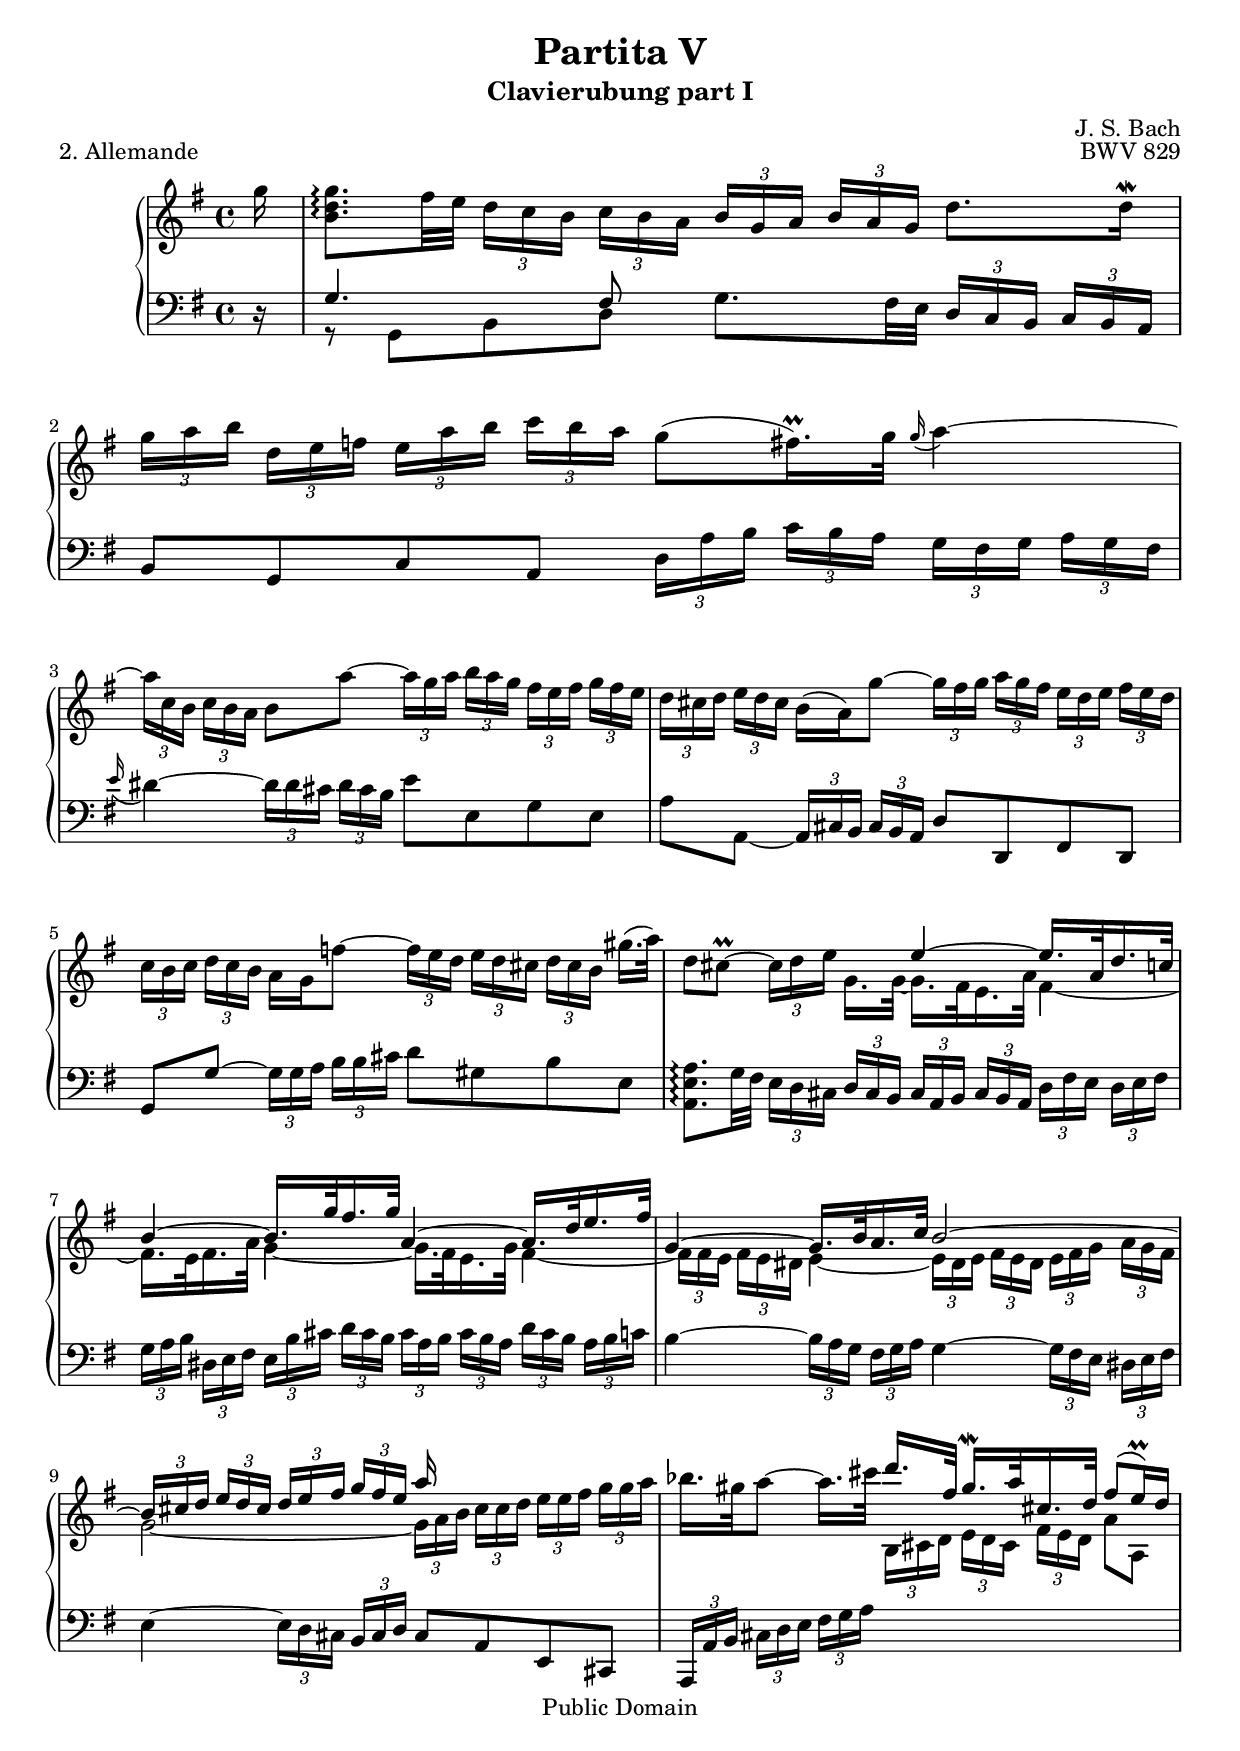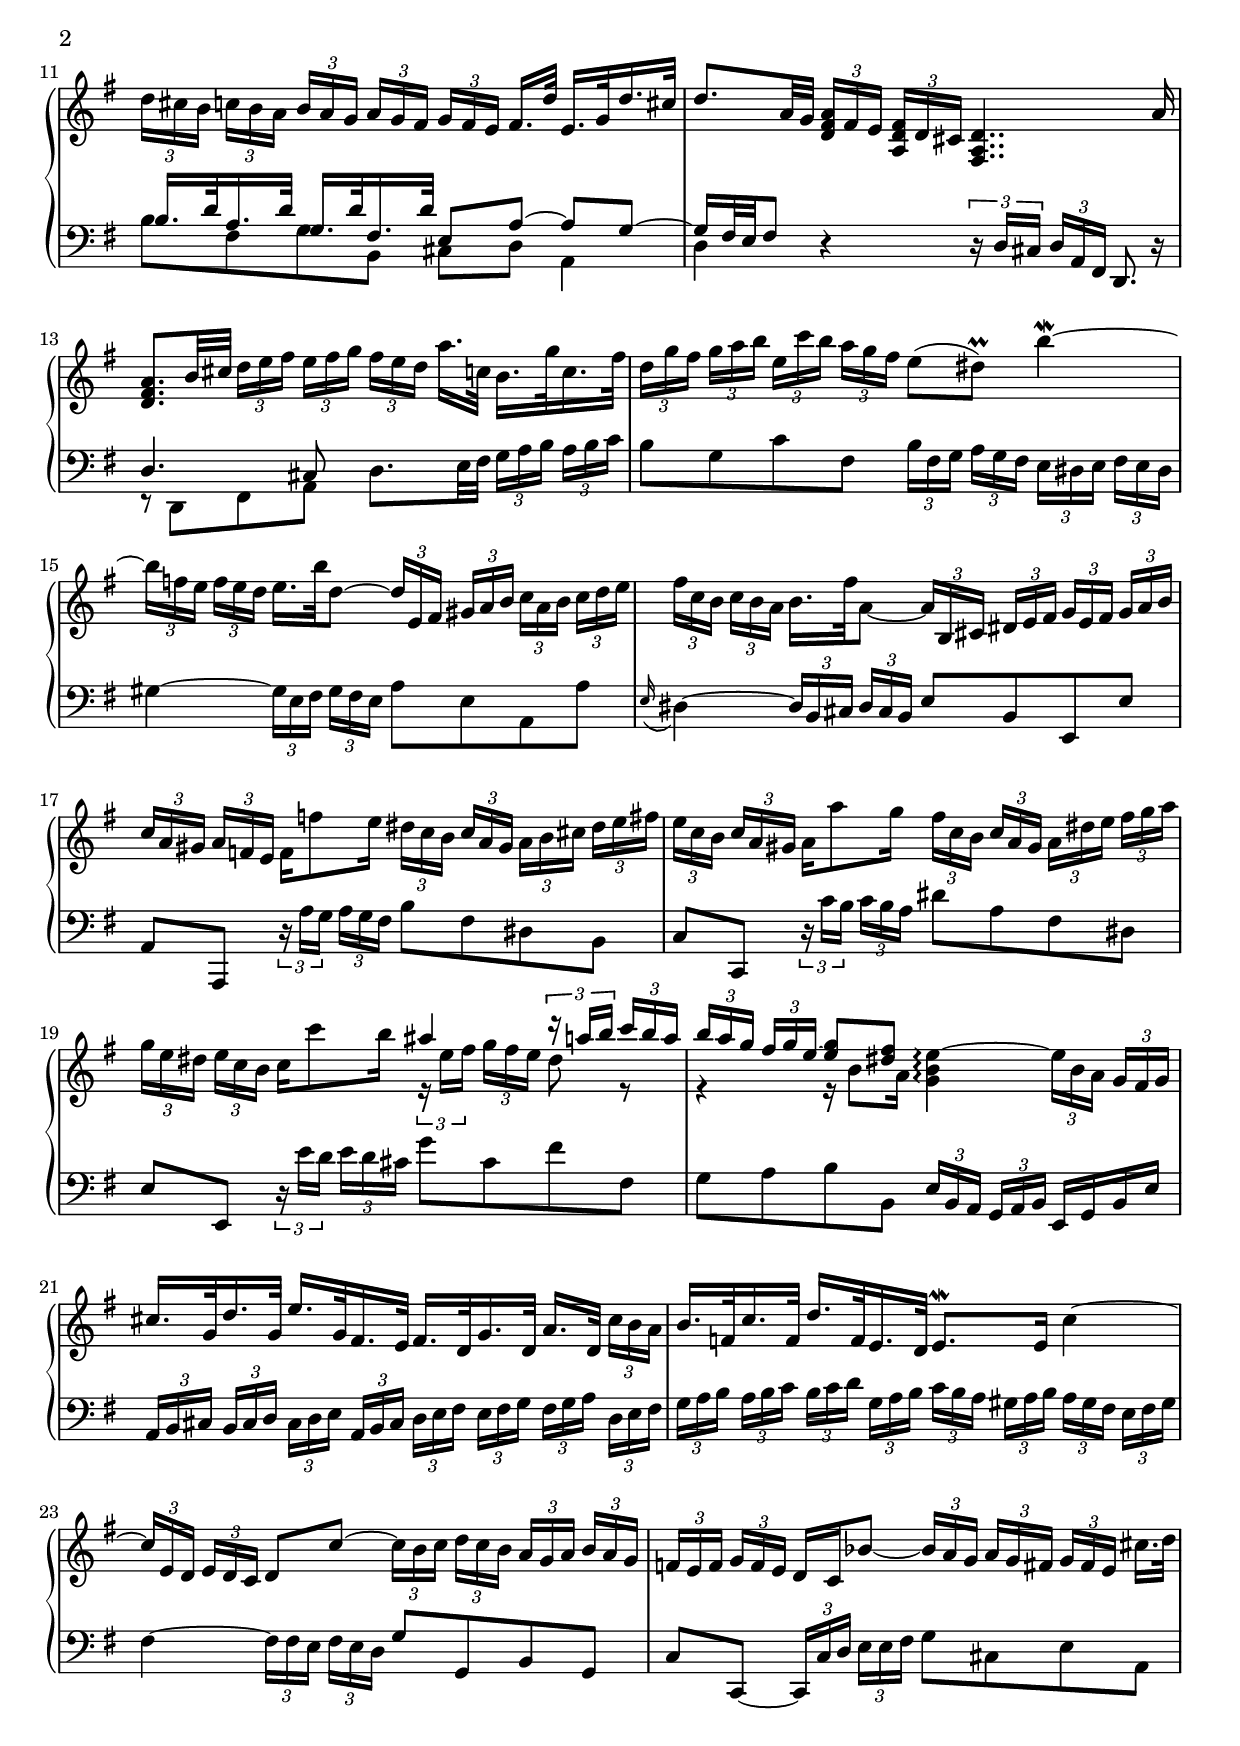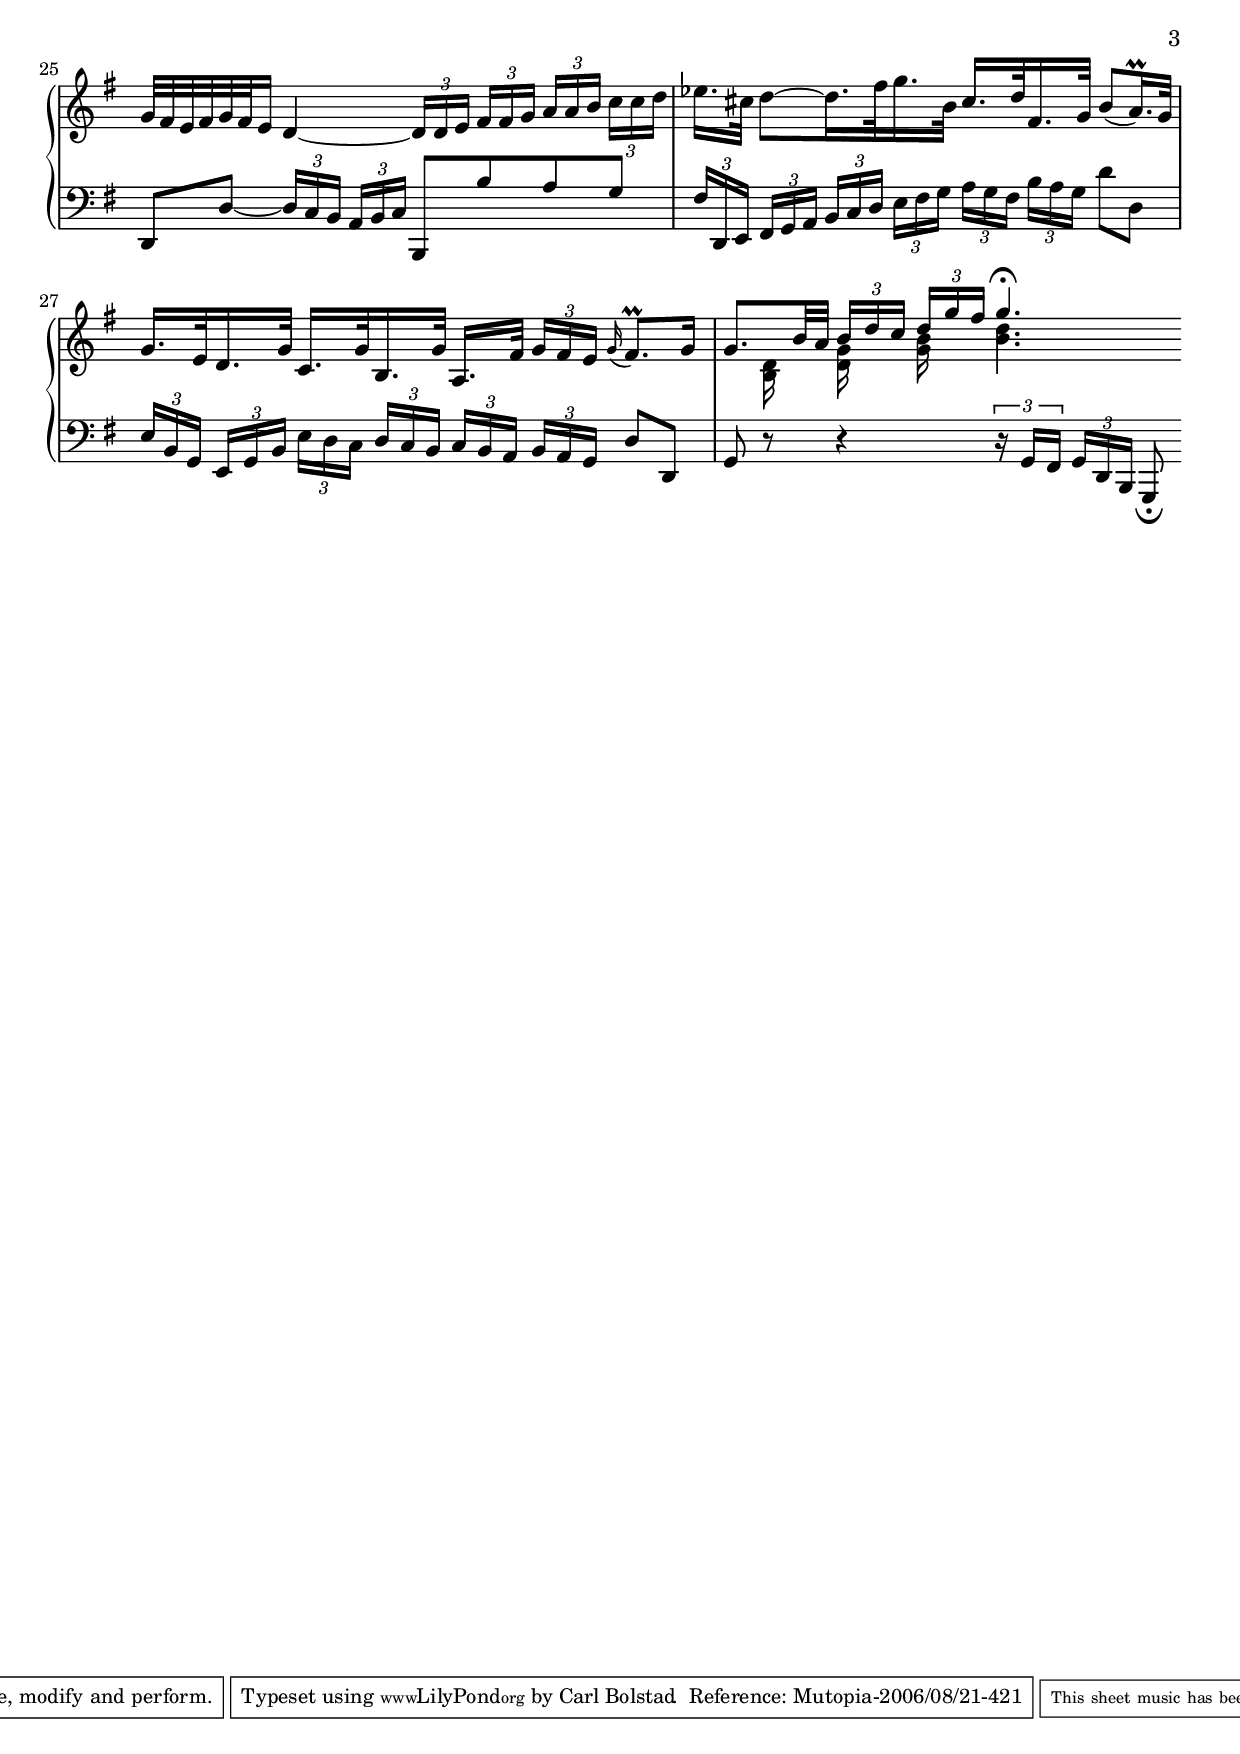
% This is the file to bring together all 7 movements of Partita #5.
% Engraved by LilyPond, edited by Carl M. Bolstad on 4/18/2004.

\version "2.7.40"

\header {
  title = "Partita V"
  subtitle = "Clavierubung part I"
  composer = "J. S. Bach"
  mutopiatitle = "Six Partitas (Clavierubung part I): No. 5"
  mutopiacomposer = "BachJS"
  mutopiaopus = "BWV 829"
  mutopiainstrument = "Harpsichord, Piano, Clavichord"
  date = "1731"
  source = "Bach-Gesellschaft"
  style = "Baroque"
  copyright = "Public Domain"
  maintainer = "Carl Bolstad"
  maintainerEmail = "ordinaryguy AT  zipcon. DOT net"
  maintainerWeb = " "
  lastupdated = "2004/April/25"
  opus = "BWV 829"
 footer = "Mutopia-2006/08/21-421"
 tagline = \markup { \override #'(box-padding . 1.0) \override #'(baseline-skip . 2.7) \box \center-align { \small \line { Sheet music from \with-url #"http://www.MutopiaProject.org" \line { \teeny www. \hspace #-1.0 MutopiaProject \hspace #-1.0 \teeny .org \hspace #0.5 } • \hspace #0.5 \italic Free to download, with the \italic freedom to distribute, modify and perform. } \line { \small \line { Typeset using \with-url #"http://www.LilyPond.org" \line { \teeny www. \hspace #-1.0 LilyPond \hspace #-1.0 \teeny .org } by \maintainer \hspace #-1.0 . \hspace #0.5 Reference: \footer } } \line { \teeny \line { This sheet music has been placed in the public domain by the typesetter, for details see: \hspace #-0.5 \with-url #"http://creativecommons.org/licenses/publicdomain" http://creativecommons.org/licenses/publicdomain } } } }
}


% Second movemet, the Allemande:

%{ Bach Partita #5, 2nd movement, Allemande.
Set for Mutopia by Carl M. Bolstad 
starting on March 28, 2004
%}

% some headers, like the LilyPond version this was made with:

\version "2.7.40"

% The following file is so I can write things
% like fs for f# and bf for b-flat.
\include "english.ly"


%*****************************************************************************
% Then, the note constants:
%*****************************************************************************

% Right Hand notes:

RightHandNotes = {
  {
  \relative g'' {
  \partial 16*1 g16
  <g d b>8.\arpeggio fs32 e \times 2/3 { d16[ c b] } \times 2/3 { c[ b a] } 
        \times 2/3 { b[ g a] } \times 2/3 { b[ a g] } d'8.[ d16]\mordent

 \override TupletBracket #'number-visibility % number-visibility is deprecated. Tune the TupletNumber instead
 = ##f  % to turn off all those 3's!

  \times 2/3 { g16[ a b] } \times 2/3 { d,[ e f] } \times 2/3 { e[ a b] } \times 2/3 { c[ b a] } 
        g8( fs16.)\prall g32 \appoggiatura g16 a4~
  \times 2/3 { a16[ c, b] } \times 2/3 { c[ b a] } b8[ a']~ \times 2/3 { a16[ g a] } \times 2/3 { b[ a g] } 
        \times 2/3 { fs[ e fs] } \times 2/3 { g[ fs e] }
  \times 2/3 { d[ cs d] } \times 2/3 { e[ d cs] } b16( a) g'8~ \times 2/3 { g16[ fs g] } 
        \times 2/3 { a[ g fs] } \times 2/3 { e[ d e] } \times 2/3 { fs[ e d] }
% RH meas 5:
  \times 2/3 { c[ b c] } \times 2/3 { d[ c b] } a16 g f'8~ \times 2/3 { f16[ e d] } \times 2/3 { e[ d cs] }
        \times 2/3 { d[ cs b] } gs'16.[( a32])
  d,8 cs~\prall  \times 2/3 { cs16[ d e] } 
% starting here (middle of measure 6), two voices in the right hand:
           << {

              \override TupletBracket #'number-visibility % number-visibility is deprecated. Tune the TupletNumber instead
 = ##f  % to turn off all those 3's!

                s8 e4~ e16.[ a,32 d16. c32]
                b4~ b16.[ g'32 fs16. g32] a,4~ a16.[ d32 e16. fs32]
                g,4~ g16.[ b32 a16. c32] b2~
                \times 2/3 { b16[ cs d] }  \times 2/3 { e[ d cs] } \times 2/3 { d[ e fs] } 
                  \times 2/3 { g[ fs e] } a s % This is where the top voice ends.
              }
           \\  % This shows where the other voice starts.
              { 

              \override TupletBracket #'number-visibility % number-visibility is deprecated. Tune the TupletNumber instead
 = ##f  % to turn off all those 3's!

                g,16.[ g32~] g16.[ fs32 e16. a32] fs4~
                fs16.[ e32 fs16. a32] g4~ g16.[ fs32 e16. g32] fs4~
                \times 2/3 { fs16[ fs e] }  \times 2/3 { fs[ e ds] } e4~ \times 2/3 { e16[ ds e] } 
                    \times 2/3 { fs[ e ds] } \times 2/3 { e[ fs g] } \times 2/3 { a[ g fs] }
                g2~ \times 2/3 { g16[ a b] }
              }
           >> % end of the two-voice section, middle of measure 9.
 \times 2/3 { cs16[ cs d] } \times 2/3 { e[ e fs] } \times 2/3 { g[ g a] }
% RH meas 10:
  bf16. gs32 a8~ a16. cs32 
    % here we have two voices in the upper staff again:
      << 
         { d16. fs,32 gs16.\mordent a32 cs,16. d32 fs8\( e16\)\prall d } 
        \\  

              \override TupletBracket #'number-visibility % number-visibility is deprecated. Tune the TupletNumber instead
 = ##f  % to turn off all those 3's!

         { \times 2/3 { b,16[ cs d] } \times 2/3 { e[ d cs] } \times 2/3 { fs16[ e d] } a'8[ a,] }
      >>
% RH meas 11, back to a single voice again:
  \times 2/3 { d'16[ cs b] } \times 2/3 { c[ b a] } \times 2/3 { b[ a g] } \times 2/3 { a[ g fs] } \times 2/3 { g[ fs e] }
       fs16.[ d'32] e,16.[ g32 d'16. cs32]
% RH meas 12:
  d8. a32 g \times 2/3 { <a fs d>16[ fs e] } \times 2/3 { <fs d a>[ d cs] } <d a fs>4.. \bar ":|:" a'16
% RH meas 13:
  <a fs d>8. b32 cs \times 2/3 { d16[ e fs] } \times 2/3 { e[ fs g] } \times 2/3 { fs[ e d] } a'16.[ c,32] b16.[ g'32 c,16. fs32]
% RH meas 14:
  \times 2/3 { d16[ g fs] } \times 2/3 { g[ a b] } \times 2/3 { e,[ c' b] } \times 2/3 { a[ g fs] } e8[( ds])\prall b'4~\mordent
% RH meas 15:
  \times 2/3 { b16[ f e] } \times 2/3 { f[ e d] } e16.[ b'32 d,8]~ \times 2/3 { d16[ e, fs] } \times 2/3 { gs[ a b] } 
     \times 2/3 { c[ a b] } \times 2/3 { c[ d e] } 
% RH meas 16:
  \times 2/3 { fs[ c b] } \times 2/3 { c[ b a] } b16.[ fs'32 a,8]~ \times 2/3 { a16[ b, cs] } \times 2/3 { ds[ e fs] }
     \times 2/3 { g[ e fs] } \times 2/3 { g[ a b] }
% RH meas 17:
  \times 2/3 { c[ a gs] } \times 2/3 { a[ f e] } f16[ f'8 e16] \times 2/3 { ds16[ c b] } \times 2/3 { c[ a gs] } \times 2/3 { a[ b
     cs] } \times 2/3 { ds[ e fs] } 
% RH meas 18:
  \times 2/3 { e[ c b] } \times 2/3 { c[ a gs] } a16[ a'8 g16] \times 2/3 { fs[ c b] } \times 2/3 { c[ a gs] } \times 2/3 { a[ ds
     e] } \times 2/3 { fs[ g a] }
% RH meas 19:
  \times 2/3 { g[ e ds] } \times 2/3 { e[ c b] } c16[ c'8 b16] 
% in two voices here:
    <<
              \override TupletBracket #'number-visibility % number-visibility is deprecated. Tune the TupletNumber instead
 = ##f  % to turn off all those 3's!
      { as4 \times 2/3 { r16 a[ b] } \times 2/3 { c[ b a] } 
          % meas 20:
             \times 2/3 { b[ a g] } \times 2/3 { fs[ g e~] } <e g>8 <ds fs>
      }
    \\
      { 
              \override TupletBracket #'number-visibility % number-visibility is deprecated. Tune the TupletNumber instead
 = ##f  % to turn off all those 3's!

          \times 2/3 { r16 e[ fs] } \times 2/3 { g[ fs e] } ds8 r
          % meas 20:
             r4 r16 b8 a16
      }
    >>
  <g b e>4~\arpeggio \times 2/3 { e'16[ b a] } \times 2/3 { g[ fs g] }
% RH meas 21:
  cs16.[ g32 d'16. g,32] e'16.[ g,32 fs16. e32] fs16.[ d32 g16. d32] a'16. d,32 \times 2/3 { cs'16[ b a] }
% RH meas 22:
  b16.[ f32 c'16. f,32] d'16.[ f,32 e16. d32] e8.\mordent e16 c'4~
% RH meas 23:
  \times 2/3 { c16[ e, d] } \times 2/3 { e[ d c] } d8[ c']~ \times 2/3 { c16[ b c] } \times 2/3 { d[ c b] } \times 2/3 { a[ g a] } 
     \times 2/3 { b[ a g] } 
% RH meas 24:
  \times 2/3 { f[ e f] } \times 2/3 { g[ f e] } d c bf'8~ \times 2/3 { bf16[ a g] } \times 2/3 { a[ g fs] } \times 2/3 { g[ fs e] } 
     cs'16.[ d32]
% RH meas 25:
  g,32 fs e fs g fs e16 d4~ \times 2/3 { d16[ d e] } \times 2/3 { fs[ fs g] } \times 2/3 { a[ a b] } \times 2/3 { c[ c d] } 
% RH meas 26:
  ef16. cs32 d8[~ d16. fs32 g16. b,32] cs16.[ d32 fs,16. g32] b8( a16.)\prall g32
% RH meas 27:
  g16.[ e32 d16. g32] c,16.[ g'32 b,16. g'32] a,16.[ fs'32] \times 2/3 { g16[ fs e] } \appoggiatura g16 fs8.[\prall g16]
% RH meas 28, two voices:
  <<
    { 
              \override TupletBracket #'number-visibility % number-visibility is deprecated. Tune the TupletNumber instead
 = ##f  % to turn off all those 3's!
       g8. b32 a \times 2/3 { b16[ d c] } \times 2/3 { d[ g fs] } g4. \fermata }
   \\
              \override TupletBracket #'number-visibility % number-visibility is deprecated. Tune the TupletNumber instead
 = ##f  % to turn off all those 3's!
    { s8 <b,, d>16 s <d g> s <g b> s <b d>4. }
  >>
  \bar ":|"  % this is the end of the piece.
  }
 }
}

% Left Hand notes:

LeftHandNotes = {
  {
  \relative g {
  \partial 16*1 r16

 \override TupletBracket #'number-visibility % number-visibility is deprecated. Tune the TupletNumber instead
 = ##t  % turn on the 3's for the 1st measure

  << { g4. fs8 } \\ { r8 g, b d } >> g8. fs32 e \times 2/3 { d16[ c b] } \times 2/3 { c[ b a] } 

 \override TupletBracket #'number-visibility % number-visibility is deprecated. Tune the TupletNumber instead
 = ##f  % turn the 3's back off for the rest of the piece.

  b8 g c a \times 2/3 { d16[ a' b] } \times 2/3 { c[ b a] } \times 2/3 { g[ fs g] } \times 2/3 { a[ g fs] }
  \appoggiatura e'16 ds4~ \times 2/3 { ds16[ ds cs] } \times 2/3 { ds[ cs b] } e8 e, g e
  a a,~ \times 2/3 { a16[ cs b] } \times 2/3 { cs[ b a] } d8 d, fs d
% LH meas 5:
  g g'~ \times 2/3 { g16[ g a] } \times 2/3 { b[ b cs] } d8 gs, b e,
  <a, e' a>8.\arpeggio g'32 fs \times 2/3 { e16[ d cs] } \times 2/3 { d[ cs b] } \times 2/3 { cs[ a b] } \times 2/3 { cs[ b a] }
      \times 2/3 { d[ fs e] } \times 2/3 { d[ e fs] }
% LH meas 7:
  \times 2/3 { g[ a b] } \times 2/3 { ds,[ e fs] } \times 2/3 { e[ b' cs] } \times 2/3 { d[ cs b] } 
      \times 2/3 { cs[ a b] } \times 2/3 { cs[ b a] } \times 2/3 { d[ cs b] } \times 2/3 { a[ b c] }
% LH meas 8:
  b4~ \times 2/3 { b16[ a g] } \times 2/3 { fs[ g a] } g4~ \times 2/3 { g16[ fs e] } \times 2/3 { ds[ e fs] }
% LH meas 9:
  e4~ \times 2/3 { e16[ d cs] } \times 2/3 { b[ cs d] } cs8 a e cs
% LH meas 10:
  \times 2/3 { a16[ a' b] } \times 2/3 { cs[ d e] } \times 2/3 { fs[ g a] } s2 s8
% LH meas 11, two voices:
  <<
    { b16. d32 a16. d32 g,16. d'32 fs,16. d'32 e,8[ a]~ a[ g~] }
    \\
    { b8 fs g b, cs d a4 }
  >>
% LH meas 12, still two voices for a bit:
  <<
    { g'16 fs32 e fs8 }
   \\
    { d4 }
  >>
  r4 \times 2/3 { r16 d[ cs] } \times 2/3 { d[ a fs] } d8. r16
% LH meas 13, two voices again:
  <<
    { d'4. cs8 }
    \\
    { r8 d, fs a }
  >>
  d8. e32 fs \times 2/3 { g16[ a b] } \times 2/3 { a[ b c] } 
% LH meas 14:
  b8 g c fs, \times 2/3 { b16[ fs g] } \times 2/3 { a[ g fs] } \times 2/3 { e[ ds e] } \times 2/3 { fs[ e ds] }
% LH meas 15:
  gs4~ \times 2/3 { gs16[ e fs] } \times 2/3 { gs[ fs e] } a8 e a, a'
% LH meas 16:
  \appoggiatura e16 ds4~ \times 2/3 { ds16[ b cs] } \times 2/3 { ds[ cs b] } e8 b e, e'
% LH meas 17:
  a, a, \times 2/3 { r16 a''[ g] } \times 2/3 { a[ g fs] } b8 fs ds b 
% LH meas 18:
  c c, \times 2/3 { r16 c''[ b] } \times 2/3 { c[ b a] } ds8 a fs ds
% LH meas 19:
  e e, \times 2/3 { r16 e''[ d] } \times 2/3 { e[ d cs] } g'8 cs, fs fs,
% LH meas 20:
  g a b b, \times 2/3 { e16[ b a] } \times 2/3 { g[ a b] } e,16 g b e
% LH meas 21:
  \times 2/3 { a,16[ b cs] } \times 2/3 { b[ cs d] } \times 2/3 { cs[ d e] } \times 2/3 { a,[ b cs] } 
     \times 2/3 { d[ e fs] } \times 2/3 { e[ fs g] } \times 2/3 { fs[ g a] } \times 2/3 { d,[ e fs] } 
% LH meas 22:
  \times 2/3 { g[ a b] } \times 2/3 { a[ b c] } \times 2/3 { b[ c d] } \times 2/3 { g,[ a b] } 
     \times 2/3 { c[ b a] } \times 2/3 { gs[ a b] } \times 2/3 { a[ gs fs] } \times 2/3 { e[ fs gs] } 
% LH meas 23:
  fs4~ \times 2/3 { fs16[ fs e] } \times 2/3 { fs[ e d] } g8 g, b g
% LH meas 24:
  c c,~ \times 2/3 { c16[ c' d] } \times 2/3 { e[ e fs] } g8 cs, e a,
% LH meas 25:
  d, d'~ \times 2/3 { d16[ c b] } \times 2/3 { a[ b c] } b,8 b'' a g
% LH meas 26:
  \times 2/3 { fs16[ d, e] } \times 2/3 { fs[ g a] } \times 2/3 { b[ c d] } \times 2/3 { e[ fs g] } \times 2/3 { a[ g fs] }
     \times 2/3 { b[ a g] } d'8[ d,]
% LH meas 27:
  \times 2/3 { e16[ b g] } \times 2/3 { e[ g b] } \times 2/3 { e[ d c] } \times 2/3 { d[ c b] } \times 2/3 { c[ b a] } 
     \times 2/3 { b[ a g] } d'8[ d,]
% LH meas 28:
  g r r4 \times 2/3 { r16 g[ fs] } \times 2/3 { g[ d b] } g8 _\fermata
  }
 }
}

%**********************************************************************
%**********************************************************************
\score {
  {
  \context PianoStaff 
  << \context Staff = "up" {
       \key g \major
       \time 4/4
       \set Staff.midiInstrument = #"harpsichord"
 %      \autochange  %This is to make the right hand change staffs when
                         %it goes too low.
       \context Voice
       \RightHandNotes   %The actual notes, entered above.
     } % close off the "up" or right-hand staff.

     \context Staff = "down" {
       \key g \major
       \time 4/4        %notice that I'm not letting the L hand change staves.
       \clef bass
       \set Staff.midiInstrument = #"harpsichord"
       \context Voice
       \LeftHandNotes   %The actual notes, entered above.
     } % close off the "down" or Left-hand staff.
  >>
  }
  \header {
    piece = "2. Allemande"
  }
 \midi { \tempo 8=75 }
 \layout { }
}

